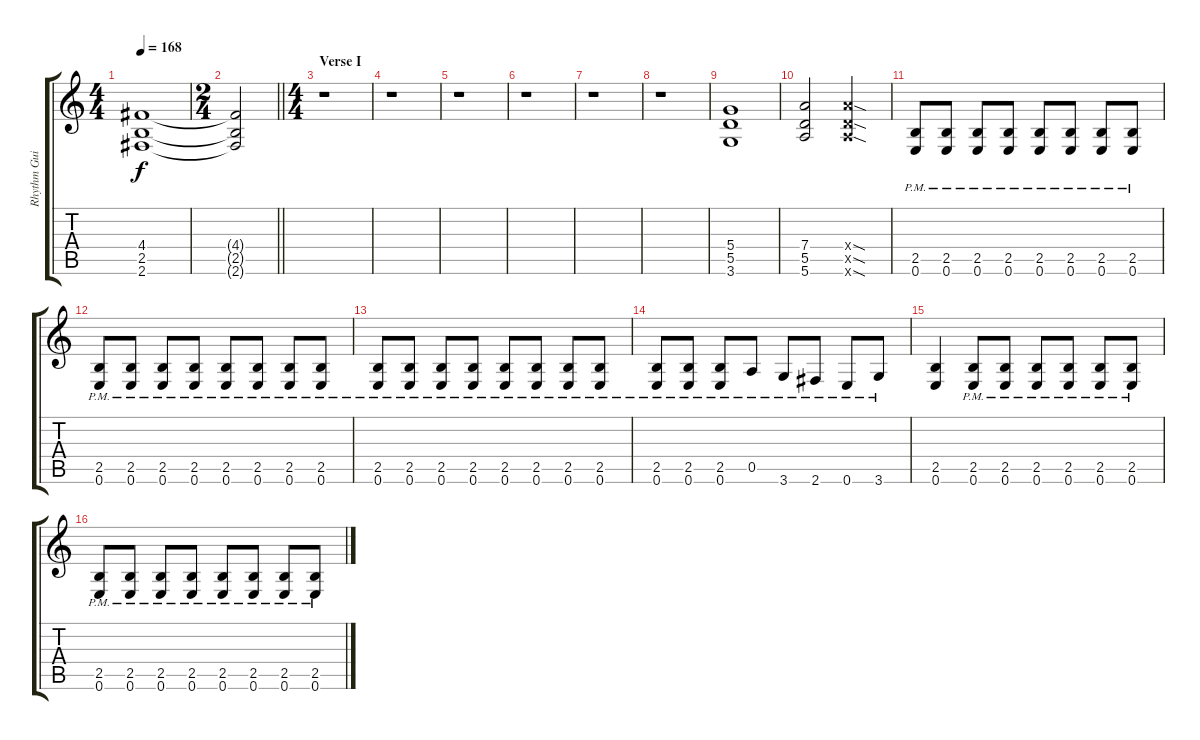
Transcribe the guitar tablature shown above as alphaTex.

\track ("Rhythm Guitar I" "Rhythm Gui") {instrument overdrivenguitar}
\staff {score tabs}
\tuning (E4 B3 G3 D3 A2 E2) {hide}
\ts (4 4)
\tempo 168
\clef g2
\ks c
(4.4{t} 2.5{t} 2.6{t}).1{dy f} |
\ts (2 4)
\barLineRight lightlight
(4.4{t} 2.5{t} 2.6{t}).2 |
\ts (4 4)
\section ("" "Verse I")
r.1 |
r.1 |
r.1 |
r.1 |
r.1 |
r.1 |
(5.4 5.5 3.6).1 |
(7.4 5.5 5.6).2 (7.4{sod x} 5.5{sod x} 5.6{sod x}).2 |
(2.5{pm} 0.6{pm}).8 (2.5{pm} 0.6{pm}).8 (2.5{pm} 0.6{pm}).8 (2.5{pm} 0.6{pm}).8 (2.5{pm} 0.6{pm}).8 (2.5{pm} 0.6{pm}).8 (2.5{pm} 0.6{pm}).8 (2.5{pm} 0.6{pm}).8 |
(2.5{pm} 0.6{pm}).8 (2.5{pm} 0.6{pm}).8 (2.5{pm} 0.6{pm}).8 (2.5{pm} 0.6{pm}).8 (2.5{pm} 0.6{pm}).8 (2.5{pm} 0.6{pm}).8 (2.5{pm} 0.6{pm}).8 (2.5{pm} 0.6{pm}).8 |
(2.5{pm} 0.6{pm}).8 (2.5{pm} 0.6{pm}).8 (2.5{pm} 0.6{pm}).8 (2.5{pm} 0.6{pm}).8 (2.5{pm} 0.6{pm}).8 (2.5{pm} 0.6{pm}).8 (2.5{pm} 0.6{pm}).8 (2.5{pm} 0.6{pm}).8 |
(2.5{pm} 0.6{pm}).8 (2.5{pm} 0.6{pm}).8 (2.5{pm} 0.6{pm}).8 0.5{pm}.8 3.6{pm}.8 2.6{pm}.8 0.6{pm}.8 3.6{pm}.8 |
(2.5 0.6).4 (2.5{pm} 0.6{pm}).8 (2.5{pm} 0.6{pm}).8 (2.5{pm} 0.6{pm}).8 (2.5{pm} 0.6{pm}).8 (2.5{pm} 0.6{pm}).8 (2.5{pm} 0.6{pm}).8 |
(2.5{pm} 0.6{pm}).8 (2.5{pm} 0.6{pm}).8 (2.5{pm} 0.6{pm}).8 (2.5{pm} 0.6{pm}).8 (2.5{pm} 0.6{pm}).8 (2.5{pm} 0.6{pm}).8 (2.5{pm} 0.6{pm}).8 (2.5{pm} 0.6{pm}).8
